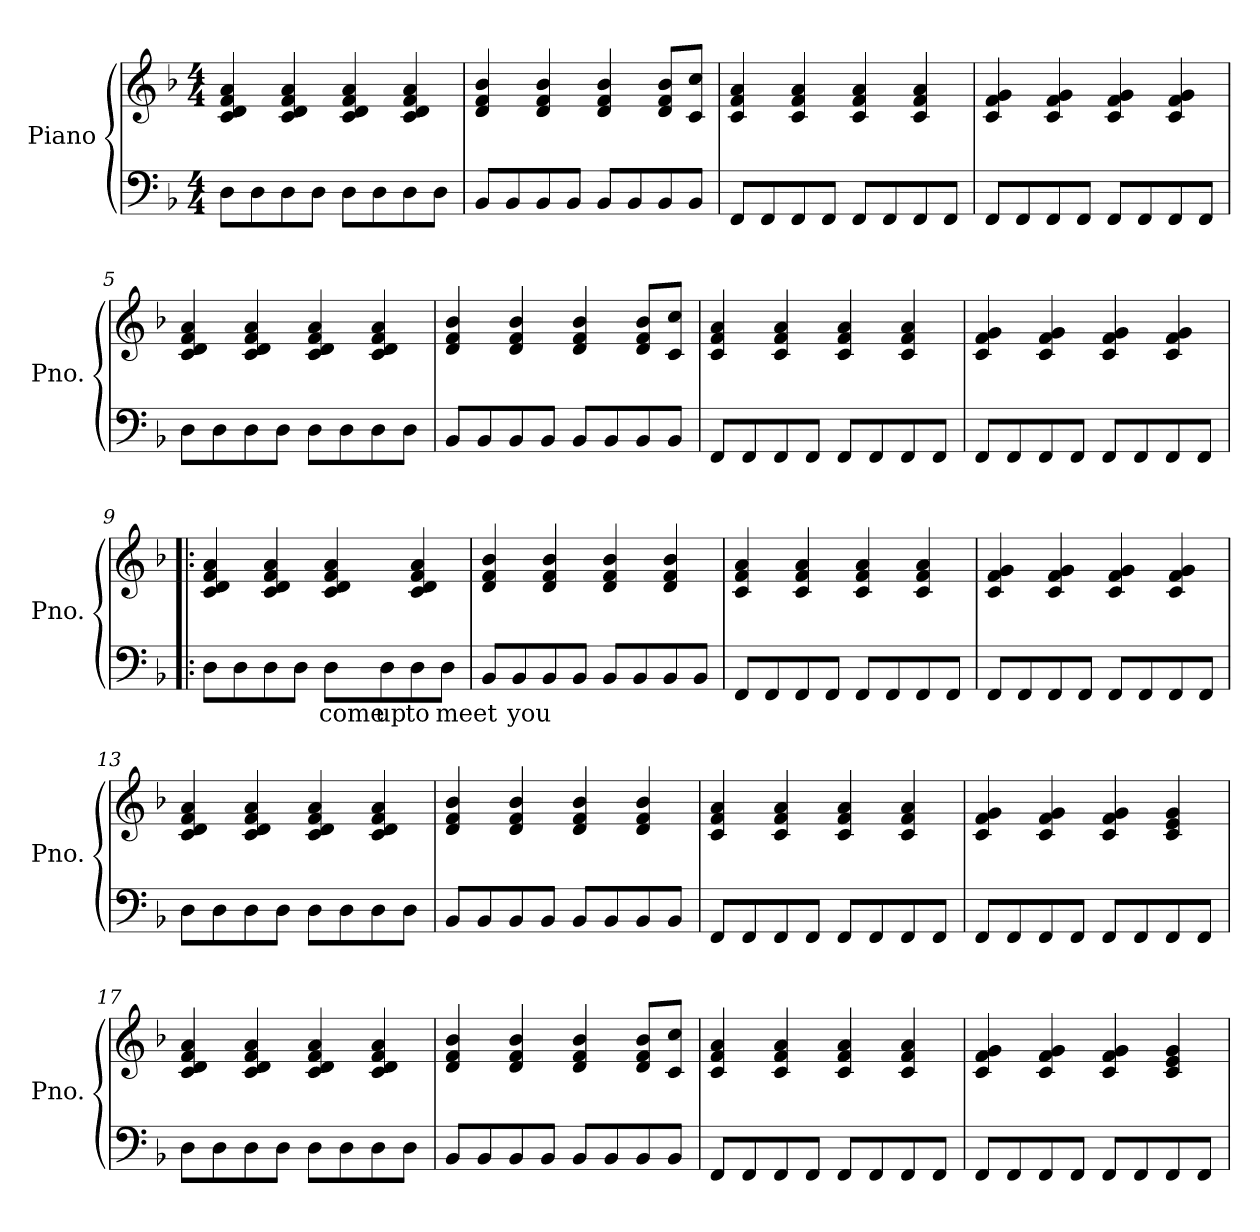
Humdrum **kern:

**kern	**text	**kern
*part1	*part1	*part1
*staff2	*staff2	*staff1
*I"Piano	*	*
*I'Pno.	*	*
*clefF4	*	*clefG2
*k[b-]	*	*k[b-]
*M4/4	*	*M4/4
*MM72	*	*MM72
=1	=1	=1
8D\L	.	4c/ 4d/ 4f/ 4a/
8D\	.	.
8D\	.	4c/ 4d/ 4f/ 4a/
8D\J	.	.
8D\L	.	4c/ 4d/ 4f/ 4a/
8D\	.	.
8D\	.	4c/ 4d/ 4f/ 4a/
8D\J	.	.
=2	=2	=2
8BB-/L	.	4d/ 4f/ 4b-/
8BB-/	.	.
8BB-/	.	4d/ 4f/ 4b-/
8BB-/J	.	.
8BB-/L	.	4d/ 4f/ 4b-/
8BB-/	.	.
8BB-/	.	8d/ 8f/ 8b-/L
8BB-/J	.	8c/ 8cc/J
=3	=3	=3
8FF/L	.	4c/ 4f/ 4a/
8FF/	.	.
8FF/	.	4c/ 4f/ 4a/
8FF/J	.	.
8FF/L	.	4c/ 4f/ 4a/
8FF/	.	.
8FF/	.	4c/ 4f/ 4a/
8FF/J	.	.
=4	=4	=4
8FF/L	.	4c/ 4f/ 4g/
8FF/	.	.
8FF/	.	4c/ 4f/ 4g/
8FF/J	.	.
8FF/L	.	4c/ 4f/ 4g/
8FF/	.	.
8FF/	.	4c/ 4f/ 4g/
8FF/J	.	.
=5	=5	=5
8D\L	.	4c/ 4d/ 4f/ 4a/
8D\	.	.
8D\	.	4c/ 4d/ 4f/ 4a/
8D\J	.	.
8D\L	.	4c/ 4d/ 4f/ 4a/
8D\	.	.
8D\	.	4c/ 4d/ 4f/ 4a/
8D\J	.	.
!!LO:LB:g=z
=6	=6	=6
8BB-/L	.	4d/ 4f/ 4b-/
8BB-/	.	.
8BB-/	.	4d/ 4f/ 4b-/
8BB-/J	.	.
8BB-/L	.	4d/ 4f/ 4b-/
8BB-/	.	.
8BB-/	.	8d/ 8f/ 8b-/L
8BB-/J	.	8c/ 8cc/J
=7	=7	=7
8FF/L	.	4c/ 4f/ 4a/
8FF/	.	.
8FF/	.	4c/ 4f/ 4a/
8FF/J	.	.
8FF/L	.	4c/ 4f/ 4a/
8FF/	.	.
8FF/	.	4c/ 4f/ 4a/
8FF/J	.	.
=8	=8	=8
8FF/L	.	4c/ 4f/ 4g/
8FF/	.	.
8FF/	.	4c/ 4f/ 4g/
8FF/J	.	.
8FF/L	.	4c/ 4f/ 4g/
8FF/	.	.
8FF/	.	4c/ 4f/ 4g/
8FF/J	.	.
=9!|:	=9!|:	=9!|:
8D\L	.	4c/ 4d/ 4f/ 4a/
8D\	.	.
8D\	.	4c/ 4d/ 4f/ 4a/
8D\J	.	.
8D\L	come	4c/ 4d/ 4f/ 4a/
8D\	up	.
8D\	to	4c/ 4d/ 4f/ 4a/
8D\J	meet	.
!!LO:LB:g=z
=10	=10	=10
8BB-/L	.	4d/ 4f/ 4b-/
8BB-/	you	.
8BB-/	.	4d/ 4f/ 4b-/
8BB-/J	.	.
8BB-/L	.	4d/ 4f/ 4b-/
8BB-/	.	.
8BB-/	.	4d/ 4f/ 4b-/
8BB-/J	.	.
=11	=11	=11
8FF/L	.	4c/ 4f/ 4a/
8FF/	.	.
8FF/	.	4c/ 4f/ 4a/
8FF/J	.	.
8FF/L	.	4c/ 4f/ 4a/
8FF/	.	.
8FF/	.	4c/ 4f/ 4a/
8FF/J	.	.
=12	=12	=12
8FF/L	.	4c/ 4f/ 4g/
8FF/	.	.
8FF/	.	4c/ 4f/ 4g/
8FF/J	.	.
8FF/L	.	4c/ 4f/ 4g/
8FF/	.	.
8FF/	.	4c/ 4f/ 4g/
8FF/J	.	.
=13	=13	=13
8D\L	.	4c/ 4d/ 4f/ 4a/
8D\	.	.
8D\	.	4c/ 4d/ 4f/ 4a/
8D\J	.	.
8D\L	.	4c/ 4d/ 4f/ 4a/
8D\	.	.
8D\	.	4c/ 4d/ 4f/ 4a/
8D\J	.	.
=14	=14	=14
8BB-/L	.	4d/ 4f/ 4b-/
8BB-/	.	.
8BB-/	.	4d/ 4f/ 4b-/
8BB-/J	.	.
8BB-/L	.	4d/ 4f/ 4b-/
8BB-/	.	.
8BB-/	.	4d/ 4f/ 4b-/
8BB-/J	.	.
!!LO:LB:g=z
=15	=15	=15
8FF/L	.	4c/ 4f/ 4a/
8FF/	.	.
8FF/	.	4c/ 4f/ 4a/
8FF/J	.	.
8FF/L	.	4c/ 4f/ 4a/
8FF/	.	.
8FF/	.	4c/ 4f/ 4a/
8FF/J	.	.
=16	=16	=16
8FF/L	.	4c/ 4f/ 4g/
8FF/	.	.
8FF/	.	4c/ 4f/ 4g/
8FF/J	.	.
8FF/L	.	4c/ 4f/ 4g/
8FF/	.	.
8FF/	.	4c/ 4e/ 4g/
8FF/J	.	.
=17	=17	=17
8D\L	.	4c/ 4d/ 4f/ 4a/
8D\	.	.
8D\	.	4c/ 4d/ 4f/ 4a/
8D\J	.	.
8D\L	.	4c/ 4d/ 4f/ 4a/
8D\	.	.
8D\	.	4c/ 4d/ 4f/ 4a/
8D\J	.	.
=18	=18	=18
8BB-/L	.	4d/ 4f/ 4b-/
8BB-/	.	.
8BB-/	.	4d/ 4f/ 4b-/
8BB-/J	.	.
8BB-/L	.	4d/ 4f/ 4b-/
8BB-/	.	.
8BB-/	.	8d/ 8f/ 8b-/L
8BB-/J	.	8c/ 8cc/J
=19	=19	=19
8FF/L	.	4c/ 4f/ 4a/
8FF/	.	.
8FF/	.	4c/ 4f/ 4a/
8FF/J	.	.
8FF/L	.	4c/ 4f/ 4a/
8FF/	.	.
8FF/	.	4c/ 4f/ 4a/
8FF/J	.	.
!!LO:LB:g=z
=20	=20	=20
8FF/L	.	4c/ 4f/ 4g/
8FF/	.	.
8FF/	.	4c/ 4f/ 4g/
8FF/J	.	.
8FF/L	.	4c/ 4f/ 4g/
8FF/	.	.
8FF/	.	4c/ 4e/ 4g/
8FF/J	.	.
=	=	=
*-	*-	*-
